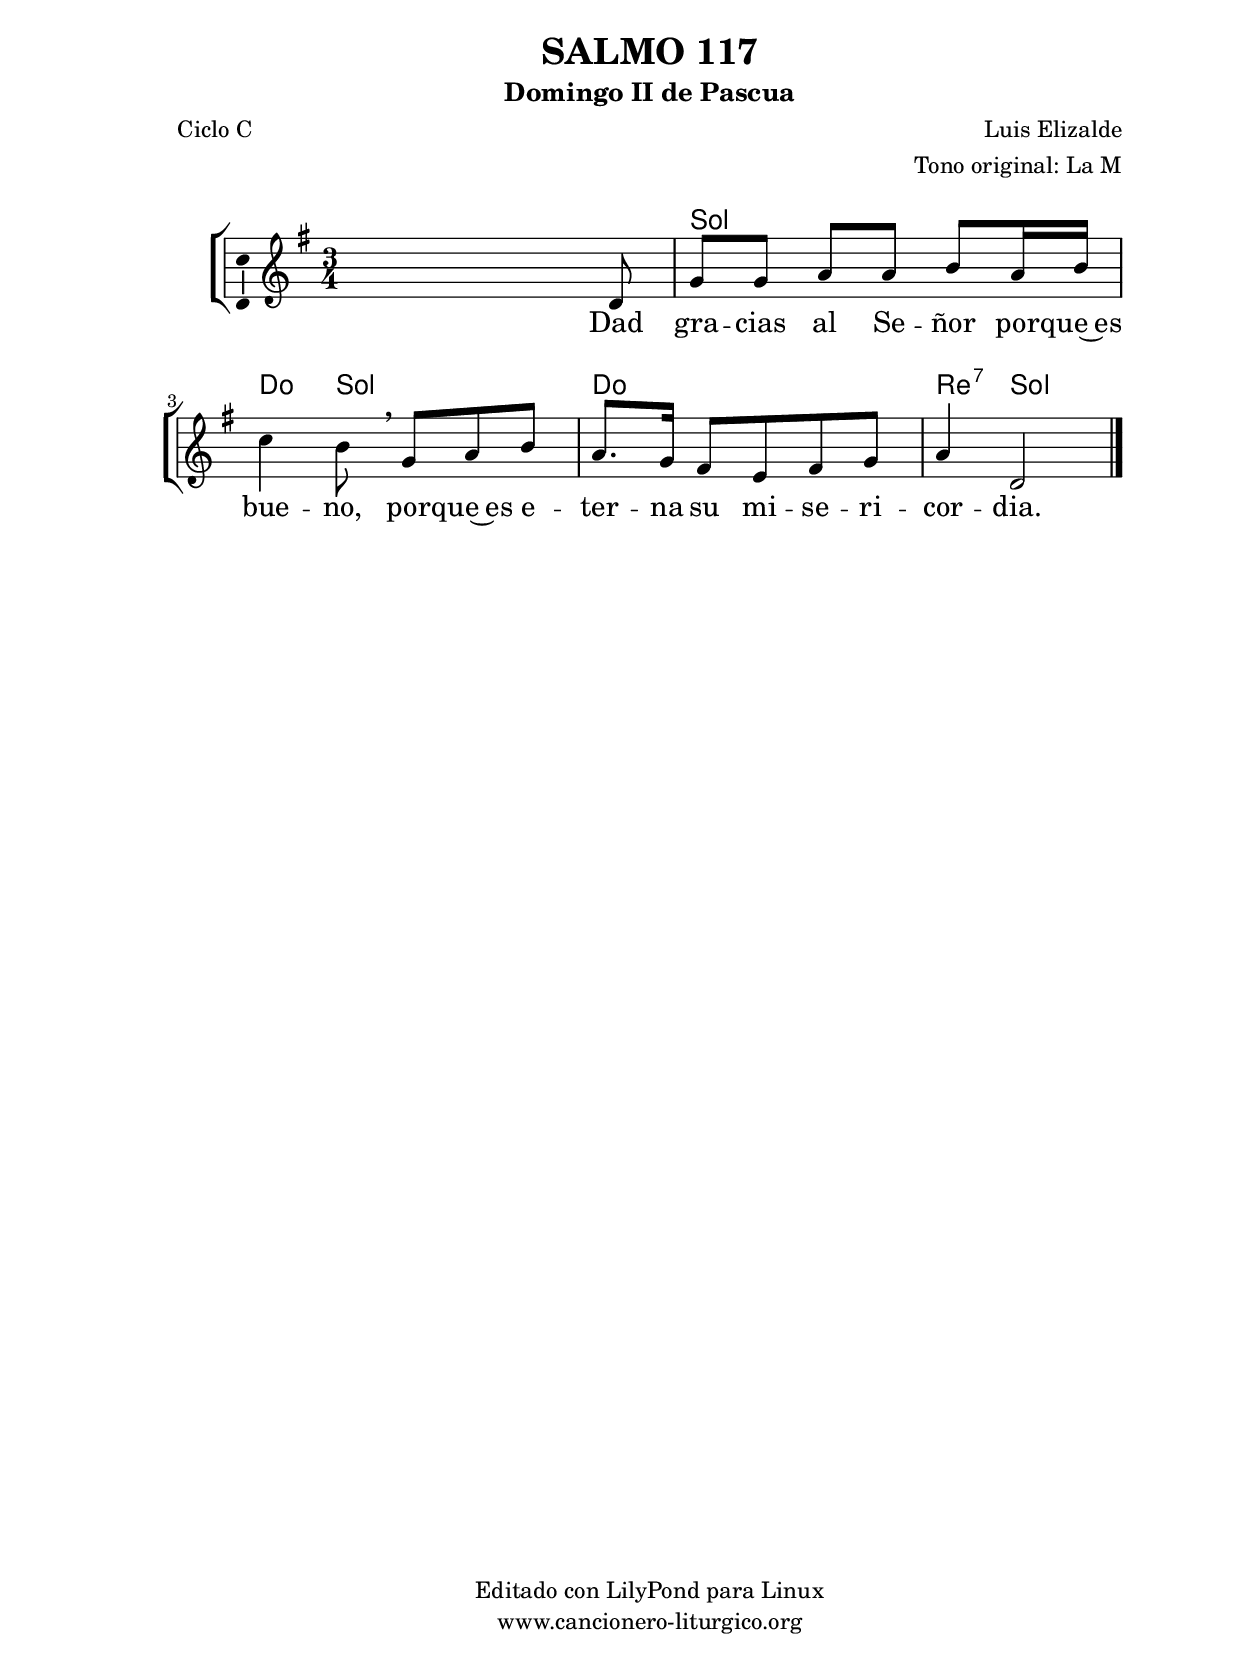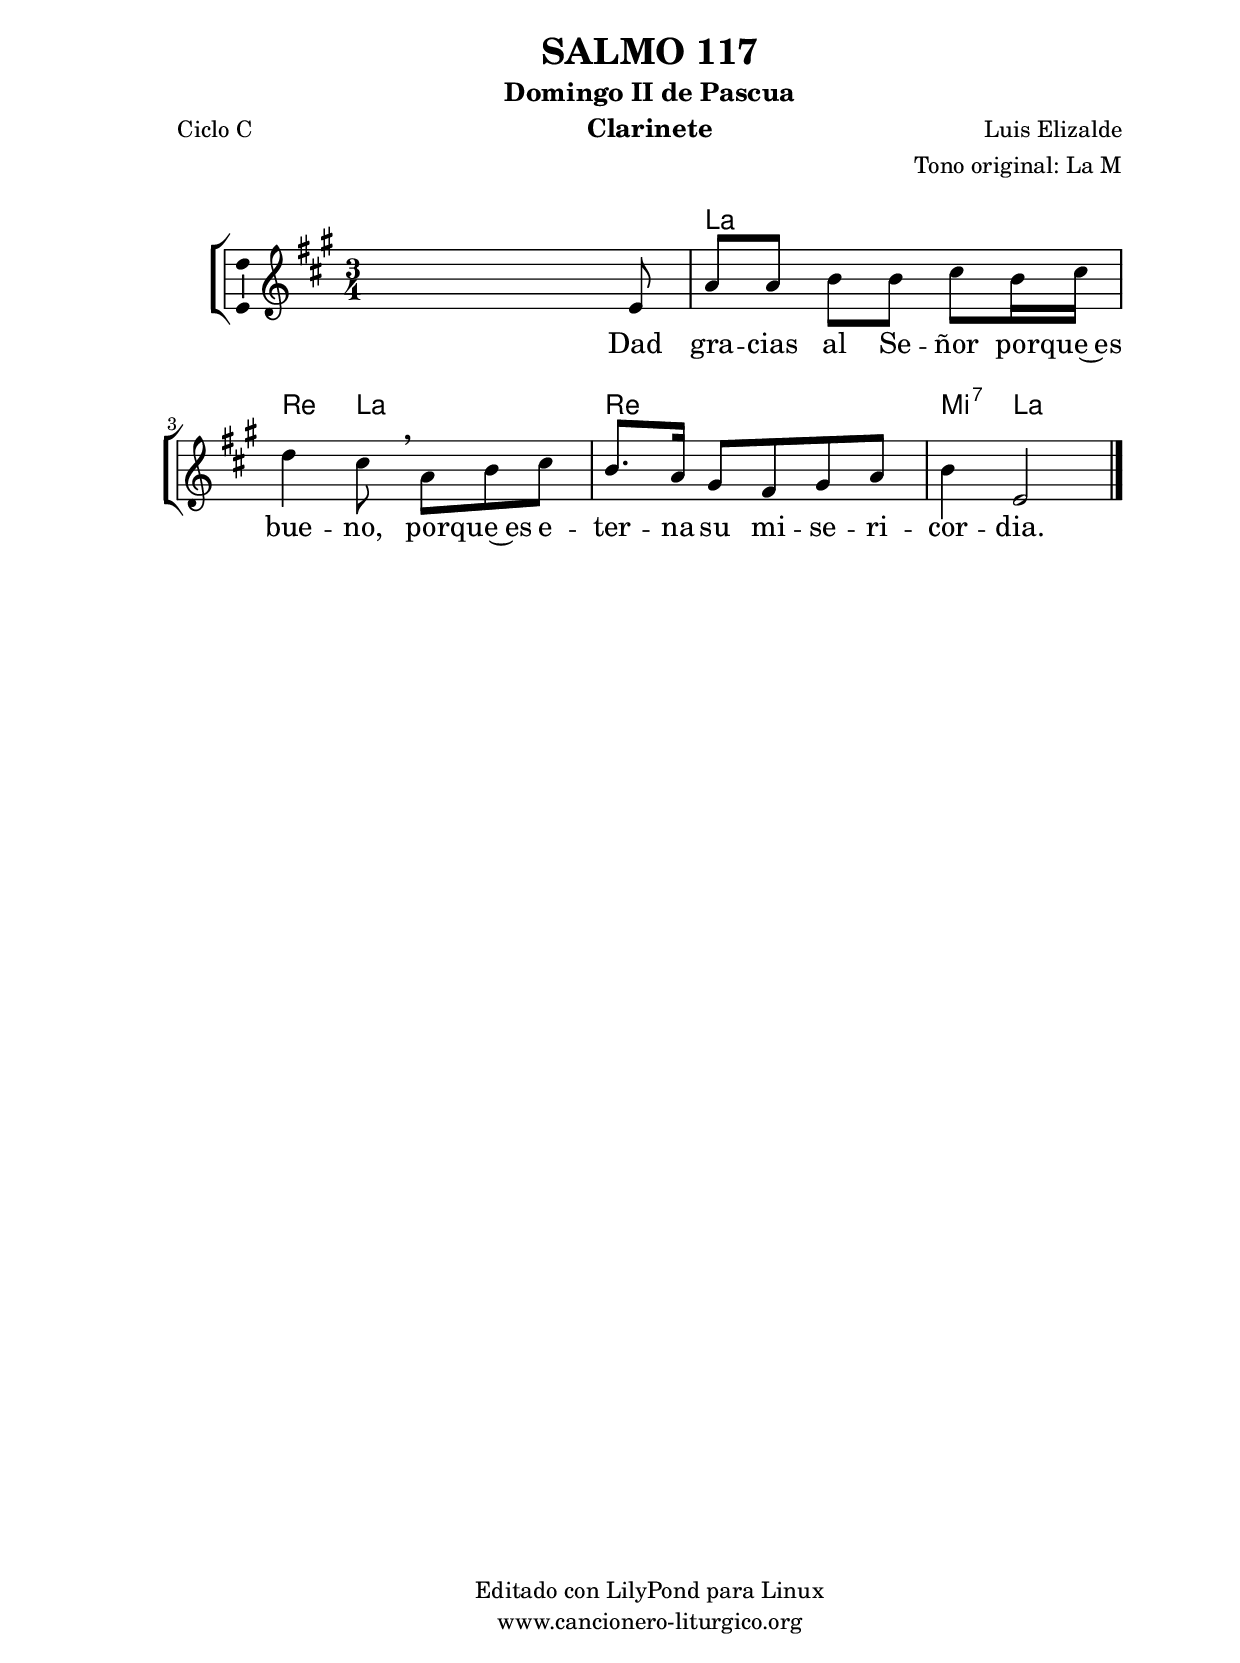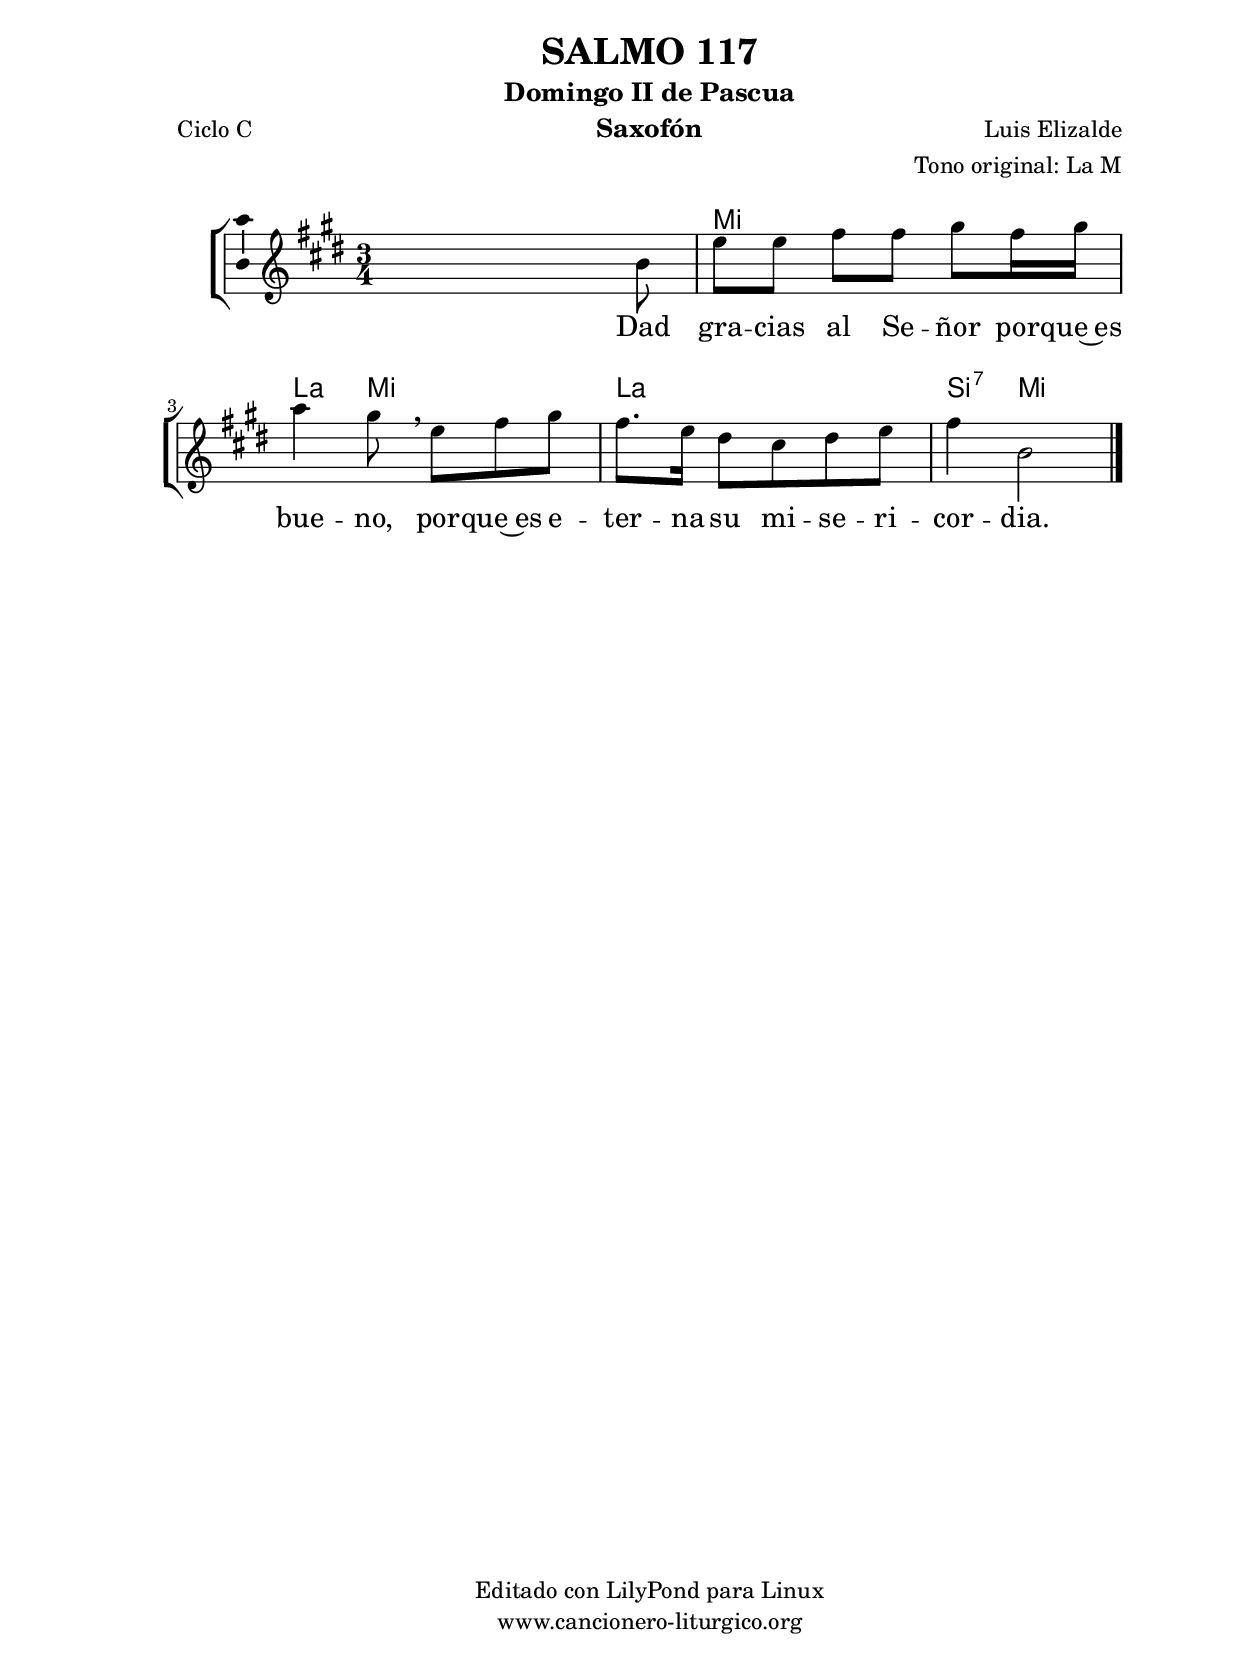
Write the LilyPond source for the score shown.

%
%para convertir .midi en .wav:
%timidity filename.midi -Ow -o finename.wav
%
%
%Para convertir de .wav a .mp3:
%lame -h -m j filename.wav
%
%
%para escuchar el midi:
%timidity nombrefichero.midi
%


%versión de lilypond para la que se ha escrito esta partitura:
\version "2.16.0"

	%Tamaño papel
	#(set-default-paper-size "a4")
	%Tamaño partitura
	#(set-global-staff-size 20)
	%No responde al pulsar sobre una nota
	#(ly:set-option 'point-and-click #f)

%parámetros del encabezamiento:
\header {
	title = "SALMO 117"
	subtitle = "Domingo II de Pascua"
	composer = "Luis Elizalde"
	poet = "Ciclo C"
	meter = ""
	arranger = "Tono original: La M"
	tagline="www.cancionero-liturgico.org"
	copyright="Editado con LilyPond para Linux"
	tiempo = "Pascua"
	usos = "Salmo"
	letra = "Dad gracias al Señor porque es bueno, porque es eterna su misericordia."
	}

%parámetros asociados al papel:
\paper  {
	oddHeaderMarkup = \markup {\fill-line { \on-the-fly #not-first-page \fromproperty #'header:title \on-the-fly #not-first-page \fromproperty #'header:composer }}
	evenHeaderMarkup = \markup {\fill-line { \fromproperty #'header:composer \fromproperty #'header:title }}
	#(set-paper-size "a4")
	print-page-number = ##f
	first-page-number = 1
	print-first-page-number = ##f
%	head-separation = 3.0 \cm
	top-margin = 2.0 \cm
	bottom-margin = 0.5\cm
%%%	bottom-margin = -1.0\cm
	left-margin = 3.0 \cm
	line-width = 16.0 \cm 
	indent = 8\mm
	interscoreline = 2.\mm
	between-system-space = 15\mm
%	para que las partituras no llenen la hoja:
	ragged-bottom = ##t
%	idem para la última hoja:
	ragged-last-bottom = ##f
%	para que las partituras llenen el ancho del papel:
	ragged-last = ##f
	after-title-space = 2.5 \cm
%page-count=1
%system-count=8

	%Flexible Vertical Spacing
%	markup-markup-spacing =
%	#'((basic-distance . 15) (minimum-distance . 15) (padding . 3))
	markup-system-spacing =
	#'((basic-distance . 15) (minimum-distance . 15) (padding . 3))
	system-system-spacing =
	#'((basic-distance . 15) (minimum-distance . 15) (padding . 3))
	score-system-spacing =
	#'((basic-distance . 15) (minimum-distance . 15) (padding . 5))
%	top-system-spacing = % header
%	#'((basic-distance . 8) (minimum-distance . 0) (padding . 3))
%	top-markup-spacing =
%	#'((basic-distance . 20) (minimum-distance . 20) (padding . 3))
	last-bottom-spacing = % footer
	#'((basic-distance . 5) (minimum-distance . 5) (padding . 3))
%	score-markup-spacing =
%	#'((basic-distance . 16) (minimum-distance . 13) (padding . 3))

	}


%parámetros que afectan a toda la partitura:
global =  {
	%clave de sol (G):
	\clef G
	%armadura:
	\transpose a g
	\key a \major
	\tempo 4=100
	\set Score.tempoHideNote = ##t
	}


acordes = {
	\italianChords
	\chordmode {
	\transpose a g
{

s2.
a2. d4 a2 d2. e4:7 a2

	}
	}
}

melodia = 
	\transpose a g
{
	\relative c'{
	\time 3/4

s2 s8 e8
a8 a b b cis b16 cis
d4 cis8 \breathe a b cis
b8. a16 gis8 fis gis a
b4 e,2

	\bar "|."
	}
	}


texto = \lyricmode {
Dad gra -- cias al Se -- ñor por -- que~es bue -- no,
por -- que~es e -- ter -- na su mi -- se -- ri -- cor -- dia.
	}


acordesStaff = \context ChordNames = acordesStaff <<
	\set chordChanges = ##t
	\acordes
	>>


vozStaff = \context Voice = vozStaff
\with {\consists "Ambitus_engraver"}
<<
%	\set Staff.instrumentName = ""
%	\set Staff.shortInstrumentName = ""
%	\set Staff.midiInstrument = #"clarinet"
%	\set Staff.midiInstrument = #"cello"
%	\set Staff.midiInstrument = #"flute"
	\set Staff.midiInstrument = #"electric guitar (jazz)"
%	\set Staff.midiInstrument = #"english horn"
%	\set Staff.midiInstrument = #"violin"
%	\set Staff.midiInstrument = #"glockenspiel"
	\set Staff.midiMinimumVolume = #0.7
	\set Staff.midiMaximumVolume = #0.9
	\global
	\melodia
	>>


textoStaff = \context Lyrics = textoStaff <<
	\lyricsto vozStaff \texto
	>>

\book {
	\score {
		\context ChoirStaff {
			\override StaffGroup.SystemStartBracket #'collapse-height = #1
			\override Score.SystemStartBar #'collapse-height = #1
			<<
			\acordesStaff
			\vozStaff
			\textoStaff
			>>
			}
		\layout {
	    		\context {
				\Lyrics
				\override LyricText #'font-size = #2
				}
	   		 \context {
				\Score
				%fontSize = #3
				\override StaffSymbol #'staff-space = #(magstep +3)
				%\override Beam #'thickness = #0.55
				%\override SpacingSpanner #'spacing-increment = #1.0
				%\override Slur #'height-limit = #1.5
				}
			}
		}
	\score {
		\unfoldRepeats
		\context ChoirStaff {
			<<
			\acordesStaff
			\vozStaff
			>>
			}
		\midi {
	  		\context {
	  			\Score
				tempoWholesPerMinute = #(ly:make-moment 70 4)
				}
			}
		}
	}

%Partitura para clarinete
#(define output-suffix "C")
\book {
	\header{
		instrument = "Clarinete"
		}
	\score {
		\context ChoirStaff {
			\override StaffGroup.SystemStartBracket #'collapse-height = #1
			\override Score.SystemStartBar #'collapse-height = #1
\transpose c d
			<<
			\acordesStaff
			\vozStaff
			\textoStaff
			>>
			}
		\layout {
	    		\context {
				\Lyrics
				\override LyricText #'font-size = #2
				}
	   		 \context {
				\Score
				%fontSize = #3
				\override StaffSymbol #'staff-space = #(magstep +3)
				%\override Beam #'thickness = #0.55
				%\override SpacingSpanner #'spacing-increment = #1.0
				%\override Slur #'height-limit = #1.5
				}
			}
		}
	}

%Partitura para saxofón
#(define output-suffix "S")
\book {
	\header{
		instrument = "Saxofón"
		}
	\score {
		\context ChoirStaff {
			\override StaffGroup.SystemStartBracket #'collapse-height = #1
			\override Score.SystemStartBar #'collapse-height = #1
\transpose c a
			<<
			\acordesStaff
			\vozStaff
			\textoStaff
			>>
			}
		\layout {
	    		\context {
				\Lyrics
				\override LyricText #'font-size = #2
				}
	   		 \context {
				\Score
				%fontSize = #3
				\override StaffSymbol #'staff-space = #(magstep +3)
				%\override Beam #'thickness = #0.55
				%\override SpacingSpanner #'spacing-increment = #1.0
				%\override Slur #'height-limit = #1.5
				}
			}
		}
	}

